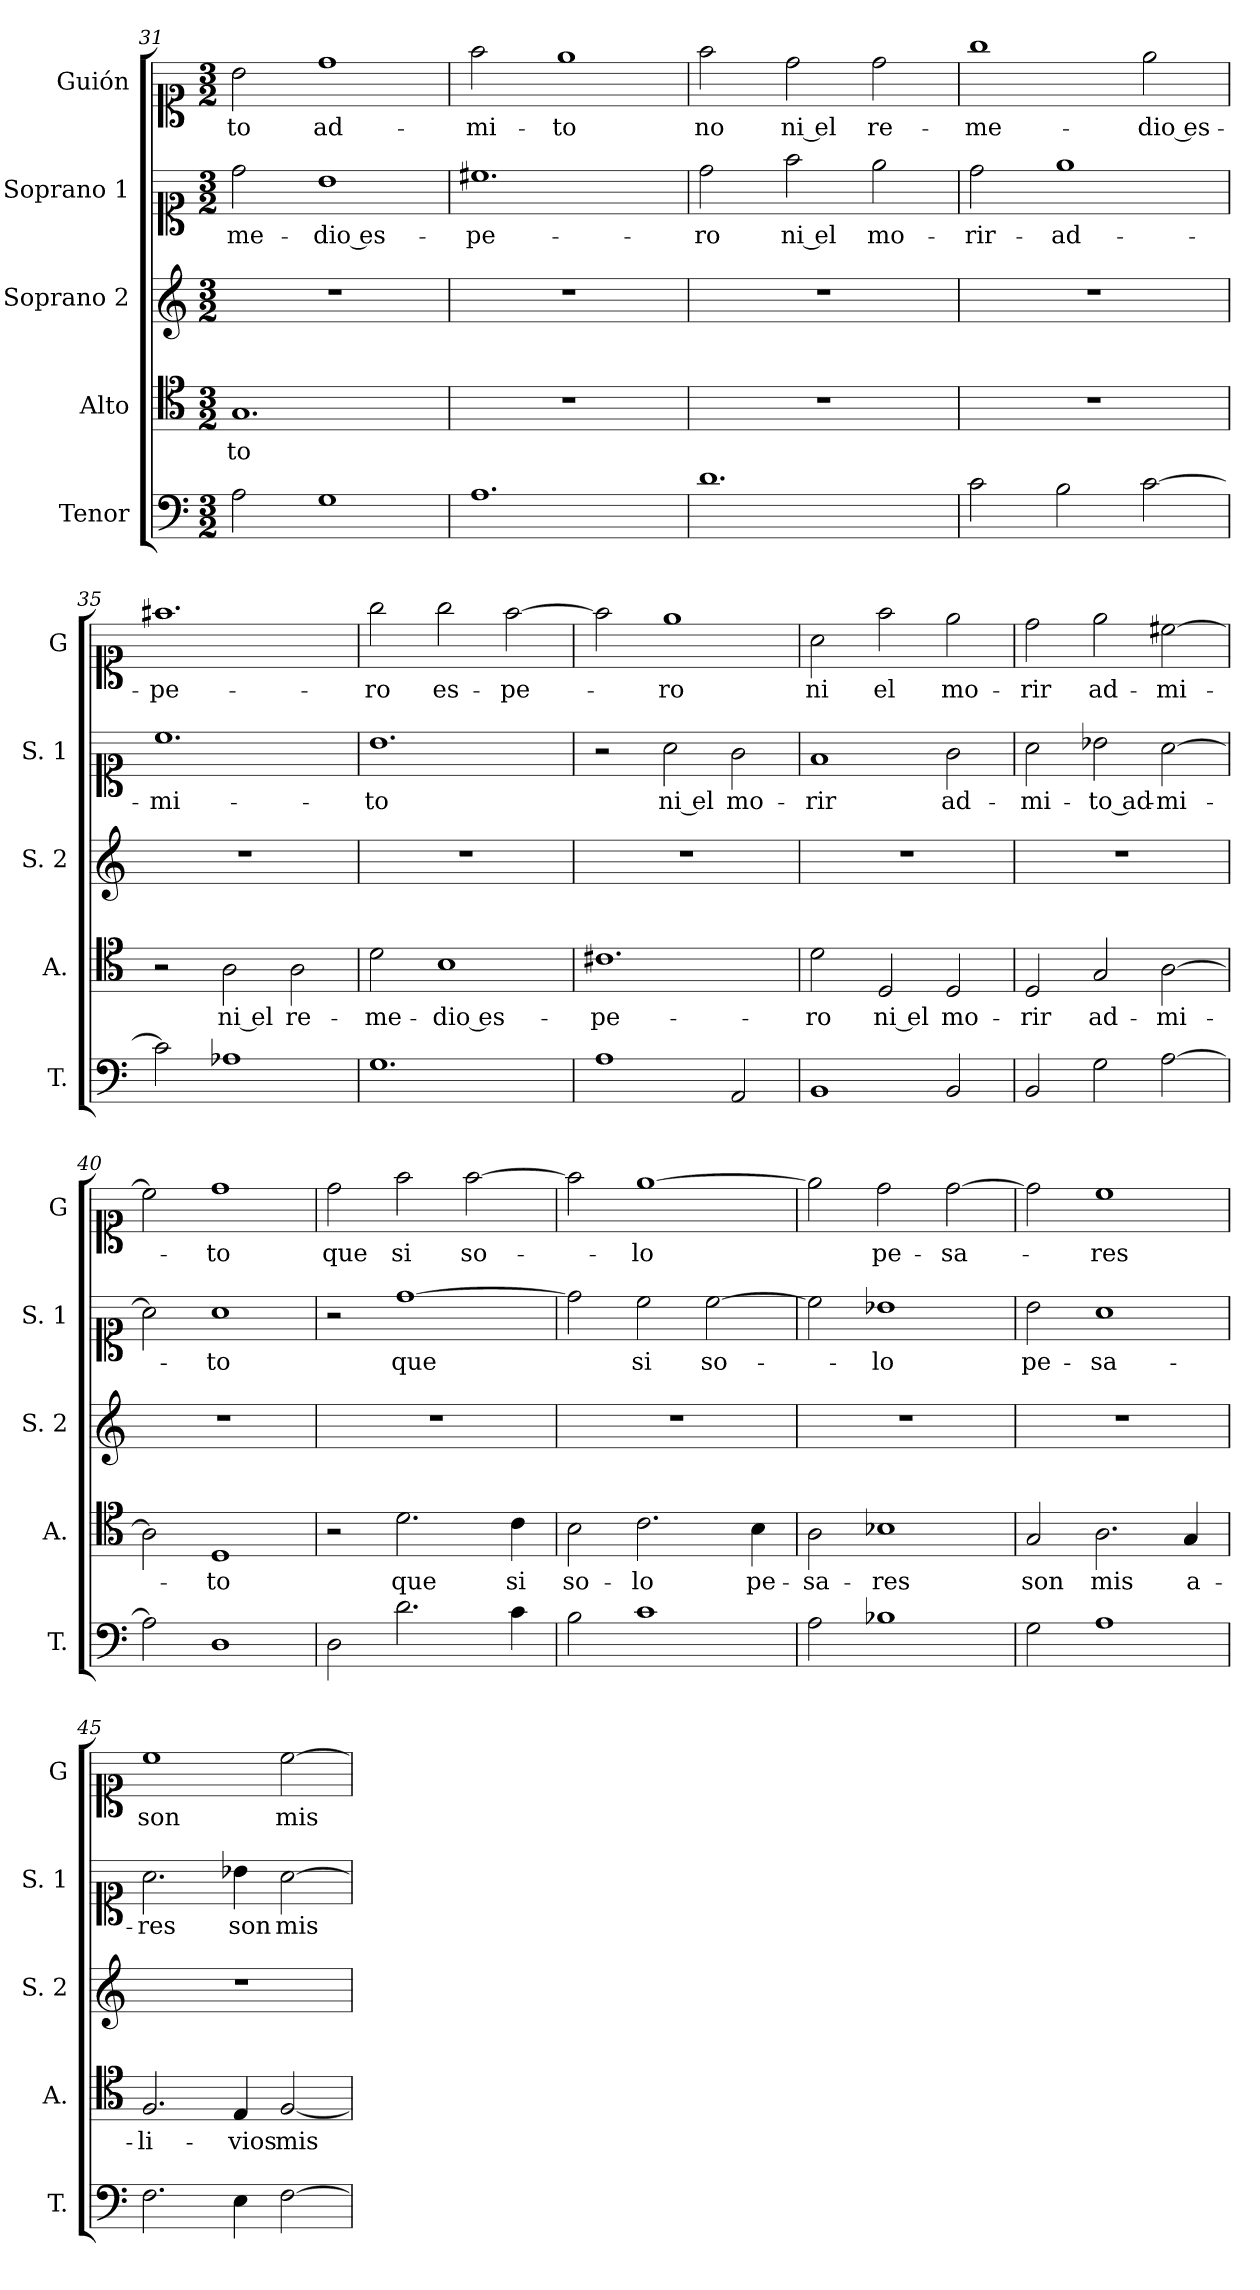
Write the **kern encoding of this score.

**kern	**kern	**text	**kern	**kern	**text	**kern	**text
*part5	*part4	*part4	*part3	*part2	*part2	*part1	*part1
*staff5	*staff4	*staff4	*staff3	*staff2	*staff2	*staff1	*staff1
*I"Tenor	*I"Alto	*	*I"Soprano 2	*I"Soprano 1	*	*I"Guión	*
*I'T.	*I'A.	*	*I'S. 2	*I'S. 1	*	*I'G	*
*clefF4	*clefC4	*	*clefG2	*clefC1	*	*clefC1	*
*M3/2	*M3/2	*	*M3/2	*M3/2	*	*M3/2	*
=31	=31	=31	=31	=31	=31	=31	=31
2A	1.G	-to	1.r	2dd	-me-	2b	-to
1G	.	.	.	1b	-dio es-	1dd	ad-
=32	=32	=32	=32	=32	=32	=32	=32
1.A	1.r	.	1.r	1.cc#X	-pe-	2ff	-mi-
.	.	.	.	.	.	1ee	-to
=33	=33	=33	=33	=33	=33	=33	=33
1.d	1.r	.	1.r	2dd	-ro	2ff	no
.	.	.	.	2ff	ni el	2dd	ni el
.	.	.	.	2ee	mo-	2dd	re-
=34	=34	=34	=34	=34	=34	=34	=34
2c	1.r	.	1.r	2dd	-rir-	1gg	-me-
2B	.	.	.	1ee	-ad-	.	.
[2c	.	.	.	.	.	2ee	-dio es-
=35	=35	=35	=35	=35	=35	=35	=35
2c]	2r	.	1.r	1.cc	-mi-	1.ff#X	-pe-
1A-X	2A	ni el	.	.	.	.	.
.	2A	re-	.	.	.	.	.
=36	=36	=36	=36	=36	=36	=36	=36
1.G	2d	-me-	1.r	1.b	-to	2gg	-ro
.	1B	-dio es-	.	.	.	2gg	es-
.	.	.	.	.	.	[2ff	-pe-
=37	=37	=37	=37	=37	=37	=37	=37
1A	1.c#X	-pe-	1.r	2r	.	2ff]	.
.	.	.	.	2a	ni el	1ee	-ro
2AA	.	.	.	2g	mo-	.	.
=38	=38	=38	=38	=38	=38	=38	=38
1BB	2d	-ro	1.r	1f	-rir	2a	ni
.	2D	ni el	.	.	.	2ff	el
2BB	2D	mo-	.	2g	ad-	2ee	mo-
=39	=39	=39	=39	=39	=39	=39	=39
2BB	2D	-rir	1.r	2a	-mi-	2dd	-rir
2G	2G	ad-	.	2b-X	-to ad-	2ee	ad-
[2A	[2A	-mi-	.	[2a	-mi-	[2cc#X	-mi-
=40	=40	=40	=40	=40	=40	=40	=40
2A]	2A]	.	1.r	2a]	.	2cc#]	.
1D	1D	-to	.	1a	-to	1dd	-to
=41	=41	=41	=41	=41	=41	=41	=41
2D	2r	.	1.r	2r	.	2dd	que
2.d	2.d	que	.	[1dd	que	2ff	si
.	.	.	.	.	.	[2ff	so-
4c	4c	si	.	.	.	.	.
=42	=42	=42	=42	=42	=42	=42	=42
2B	2B	so-	1.r	2dd]	.	2ff]	.
1c	2.c	-lo	.	2cc	si	[1ee	-lo
.	.	.	.	[2cc	so-	.	.
.	4B	pe-	.	.	.	.	.
=43	=43	=43	=43	=43	=43	=43	=43
2A	2A	-sa-	1.r	2cc]	.	2ee]	.
1B-X	1B-X	-res	.	1b-X	-lo	2dd	pe-
.	.	.	.	.	.	[2dd	-sa-
=44	=44	=44	=44	=44	=44	=44	=44
2G	2G	son	1.r	2b	pe-	2dd]	.
1A	2.A	mis	.	1a	-sa-	1cc	-res
.	4G	a-	.	.	.	.	.
=45	=45	=45	=45	=45	=45	=45	=45
2.F	2.F	-li-	1.r	2.a	-res	1cc	son
4E	4E	-vios	.	4b-X	son	.	.
[2F	[2F	mis	.	[2a	mis	[2cc	mis
=	=	=	=	=	=	=	=
*-	*-	*-	*-	*-	*-	*-	*-
